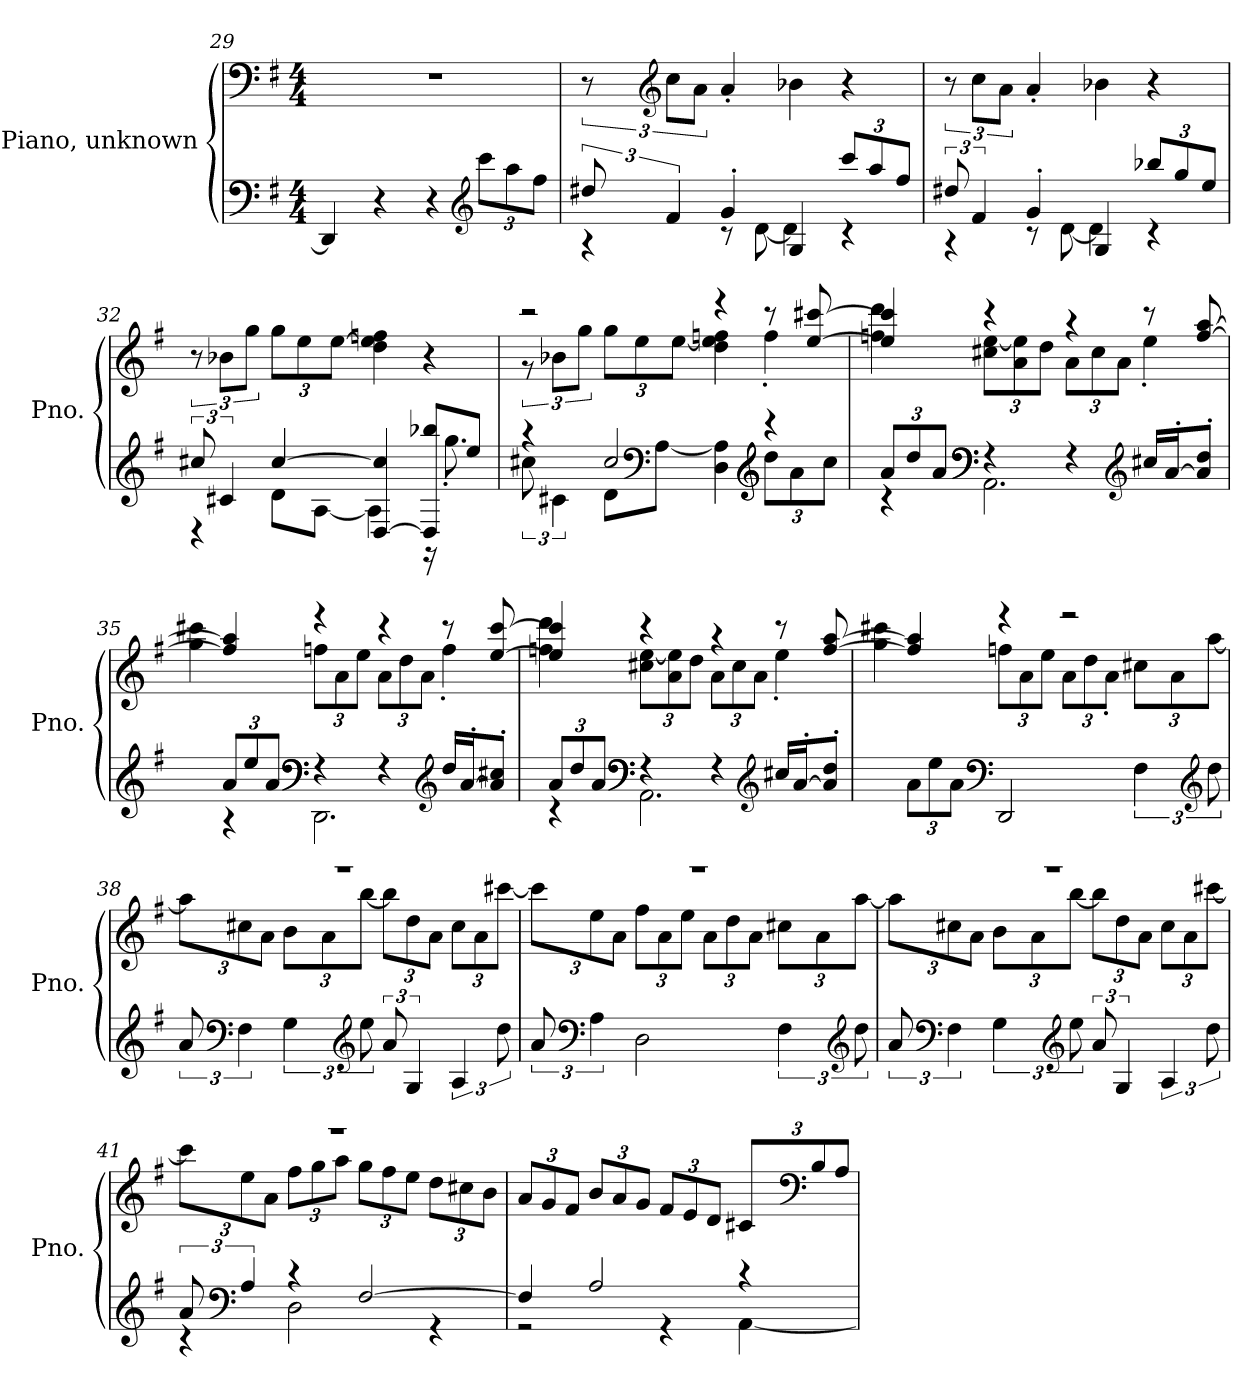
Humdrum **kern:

**kern	**kern
*part1	*part1
*staff2	*staff1
*I"Piano, unknown	*
*I'Pno.	*
*clefF4	*clefF4
*k[f#]	*k[f#]
*M4/4	*M4/4
=29	=29
4DD/]	1r
4r	.
4r	.
*clefG2	*
*Xbrackettup	*
12ccc\L	.
12aa\	.
12ff#\J	.
=30	=30
*brackettup	*
*^	*
12dd#X/	4r	12r
*	*	*clefG2
6f#/	.	12cc\L
.	.	12a\J
4g'/	8r	4a'/
.	[8d\	.
4G/	4d\]	4b-X\
*Xbrackettup	*	*
12ccc/L	4r	4r
12aa/	.	.
12ff#/J	.	.
!!LO:LB:g=z
=31	=31	=31
*brackettup	*	*
12dd#X/	4r	12r
6f#/	.	12cc\L
.	.	12a\J
4g'/	8r	4a'/
.	[8d\	.
4G/	4d\]	4b-X\
*Xbrackettup	*	*
12bb-X/L	4r	4r
12gg/	.	.
12ee/J	.	.
=32	=32	=32
*brackettup	*	*
12cc#X/	4r	12r
6c#X/	.	12b-X\L
.	.	12gg\J
*	*	*Xbrackettup
[4cc#/	8d\L	12gg\L
.	.	12ee\
.	[8A\J	.
.	.	[12ee\J
[4D/ 4cc#/]	4A\]	4dd\ 4ee\] 4ffn\
8D/] 8bb-X/L	16r	4r
.	8.gg'\	.
8ee/J	.	.
=33	=33	=33
*	*	*^
*	*	*	*brackettup
4r	12cc#X\	2r	12r
.	6c#X\	.	12b-X\L
.	.	.	12gg\J
*	*	*	*Xbrackettup
2cc#/	8d\L	.	12gg\L
.	.	.	12ee\
*clefF4	*	*	*
.	[8A\J	.	.
.	.	.	[12ee\J
.	4D\ 4A\]	4r	4dd\ 4ee\] 4ffn\
*clefG2	*	*	*
*	*Xbrackettup	*	*
4r	12dd\L	8r	4ff'\
.	12a\	.	.
.	.	[8ee/ [8ccc#X/	.
.	12cc#\J	.	.
!!LO:LB:g=z	!!
=34	=34	=34	=34
12a/L	4r	4ee/] 4ccc#/]	4ffn\ 4ddd\
12dd/	.	.	.
12a/J	.	.	.
*clefF4	*	*	*
4r	2.AA\	4r	12cc#X\ [12ee\L
.	.	.	12a\ 12ee\]
.	.	.	12dd\J
4r	.	4r	12a\L
.	.	.	12cc#\
.	.	.	12a\J
*clefG2	*	*	*
16cc#X/LL	.	8r	4ee'\
[16a'/J	.	.	.
8a/]' 8dd/'J	.	[8ff/ [8aa/	.
=35	=35	=35	=35
12a/L	4r	4ff/] 4aa/]	4gg\ 4ccc#X\
12ee/	.	.	.
12a/J	.	.	.
*clefF4	*	*	*
4r	2.DD\	4r	12ffn\L
.	.	.	12a\
.	.	.	12ee\J
4r	.	4r	12a\L
.	.	.	12dd\
.	.	.	12a\J
*clefG2	*	*	*
16dd/LL	.	8r	4ff'\
[16a'/J	.	.	.
8a/]' 8cc#X/'J	.	[8ee/ [8ccc#/	.
!!LO:LB:g=z	!!
=36	=36	=36	=36
12a/L	4r	4ee/] 4ccc#/]	4ffn\ 4ddd\
12dd/	.	.	.
12a/J	.	.	.
*clefF4	*	*	*
4r	2.AA\	4r	12cc#X\ [12ee\L
.	.	.	12a\ 12ee\]
.	.	.	12dd\J
4r	.	4r	12a\L
.	.	.	12cc#\
.	.	.	12a\J
*clefG2	*	*	*
16cc#X/LL	.	8r	4ee'\
[16a'/J	.	.	.
8a/]' 8dd/'J	.	[8ff/ [8aa/	.
*v	*v	*	*
=37	=37	=37
12a\L	4ff/] 4aa/]	4gg\ 4ccc#X\
12ee\	.	.
12a\J	.	.
*clefF4	*	*
2DD/	4r	12ffn\L
.	.	12a\
.	.	12ee\J
.	2r	12a\L
.	.	12dd\
.	.	12a'\J
*brackettup	*	*
6F#\	.	12cc#X\L
.	.	12a\
*clefG2	*	*
12dd\	.	[12aa\J
!!LO:LB:g=z	!!
=38	=38	=38
12a/	1r	12aa\L]
*clefF4	*	*
6F#\	.	12cc#X\
.	.	12a\J
6G\	.	12b\L
.	.	12a\
*clefG2	*	*
12ee\	.	[12bb\J
12a/	.	12bb\L]
6G/	.	12dd\
.	.	12a\J
6A/	.	12cc#\L
.	.	12a\
12dd\	.	[12ccc#X\J
=39	=39	=39
12a/	1r	12ccc#\L]
*clefF4	*	*
6A\	.	12ee\
.	.	12a\J
2D\	.	12ff#\L
.	.	12a\
.	.	12ee\J
.	.	12a\L
.	.	12dd\
.	.	12a\J
6F#\	.	12cc#X\L
.	.	12a\
*clefG2	*	*
12dd\	.	[12aa\J
!!LO:PB:g=z	!!
=40	=40	=40
12a/	1r	12aa\L]
*clefF4	*	*
6F#\	.	12cc#X\
.	.	12a\J
6G\	.	12b\L
.	.	12a\
*clefG2	*	*
12ee\	.	[12bb\J
12a/	.	12bb\L]
6G/	.	12dd\
.	.	12a\J
6A/	.	12cc#\L
.	.	12a\
12dd\	.	[12ccc#X\J
=41	=41	=41
*^	*	*
12a/	4r	1r	12ccc#\L]
*clefF4	*	*	*
6A/	.	.	12ee\
.	.	.	12a\J
4r	2D\	.	12ff#\L
.	.	.	12gg\
.	.	.	12aa\J
[2F#/	.	.	12gg\L
.	.	.	12ff#\
.	.	.	12ee\J
.	4r	.	12dd\L
.	.	.	12cc#X\
.	.	.	12b\J
*	*	*v	*v
!!LO:LB:g=z
=42	=42	=42
4F#/]	2r	12a/L
.	.	12g/
.	.	12f#/J
2A/	.	12b/L
.	.	12a/
.	.	12g/J
.	4r	12f#/L
.	.	12e/
.	.	12d/J
4r	[4AA\	12c#X/L
*	*	*clefF4
.	.	12B/
.	.	12A/J
*v	*v	*
=	=
*-	*-
